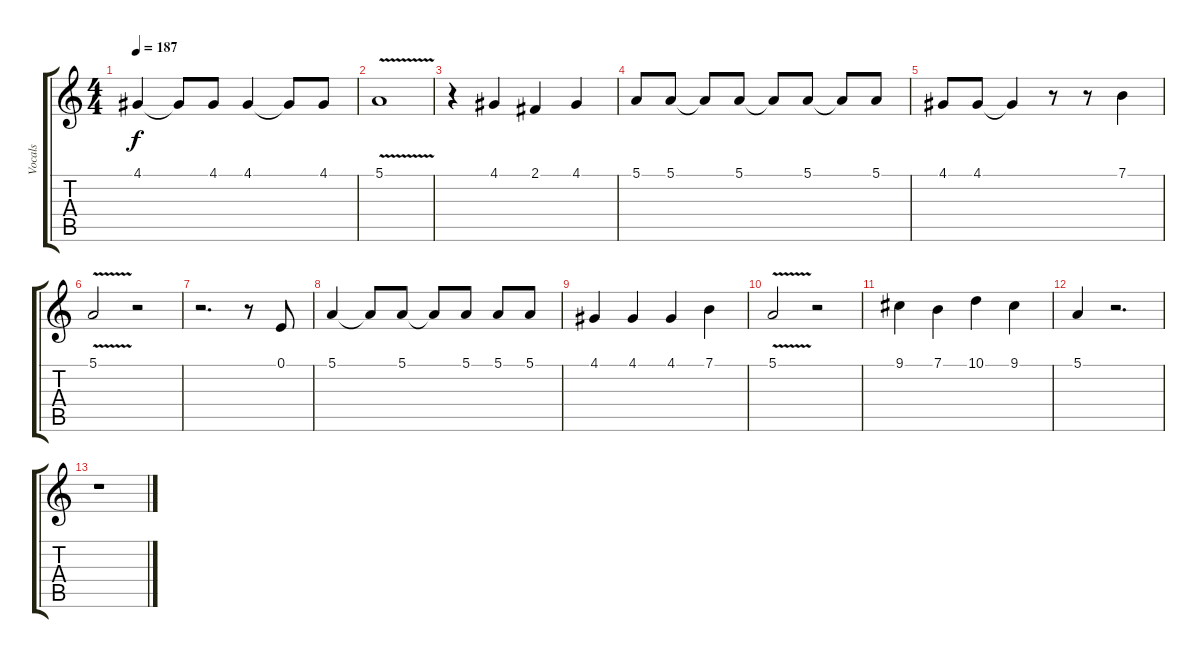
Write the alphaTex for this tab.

\track ("Vocals" "Vocals") {instrument tenorsax}
\staff {score tabs}
\tuning (E4 B3 G3 D3 A2 E2) {hide}
\ts (4 4)
\tempo 187
\clef g2
\ks c
4.1.4{dy f} 4.1{t}.8 4.1.8 4.1.4 4.1{t}.8 4.1.8 |
5.1{v}.1 |
r.4 4.1.4 2.1.4 4.1.4 |
5.1.8 5.1.8 5.1{t}.8 5.1.8 5.1{t}.8 5.1.8 5.1{t}.8 5.1.8 |
4.1.8 4.1.8 4.1{t}.4 r.8 r.8 7.1.4 |
5.1{v}.2 r.2 |
r.2{d} r.8 0.1.8 |
5.1.4 5.1{t}.8 5.1.8 5.1{t}.8 5.1.8 5.1.8 5.1.8 |
4.1.4 4.1.4 4.1.4 7.1.4 |
5.1{v}.2 r.2 |
9.1.4 7.1.4 10.1.4 9.1.4 |
5.1.4 r.2{d} |
r.1
